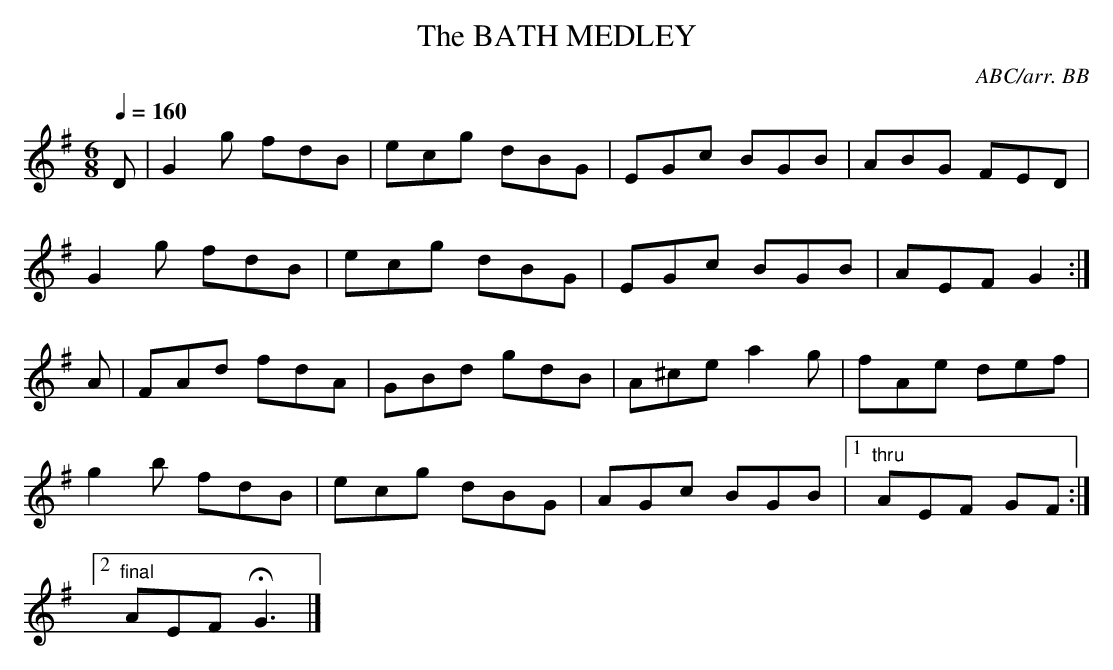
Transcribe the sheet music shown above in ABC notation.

X:1
T:BATH MEDLEY, The
C:ABC/arr. BB
M:6/8
Q:1/4=160
K:G
D|G2g fdB|ecg dBG|EGc BGB|ABG FED|
G2g fdB|ecg dBG|EGc BGB|AEF G2:|
A|FAd fdA|GBd gdB|A^ce a2g|fAe def|
g2b fdB|ecg dBG|AGc BGB|1 "thru"AEF GF:|
[2 "final"AEF HG3|]
